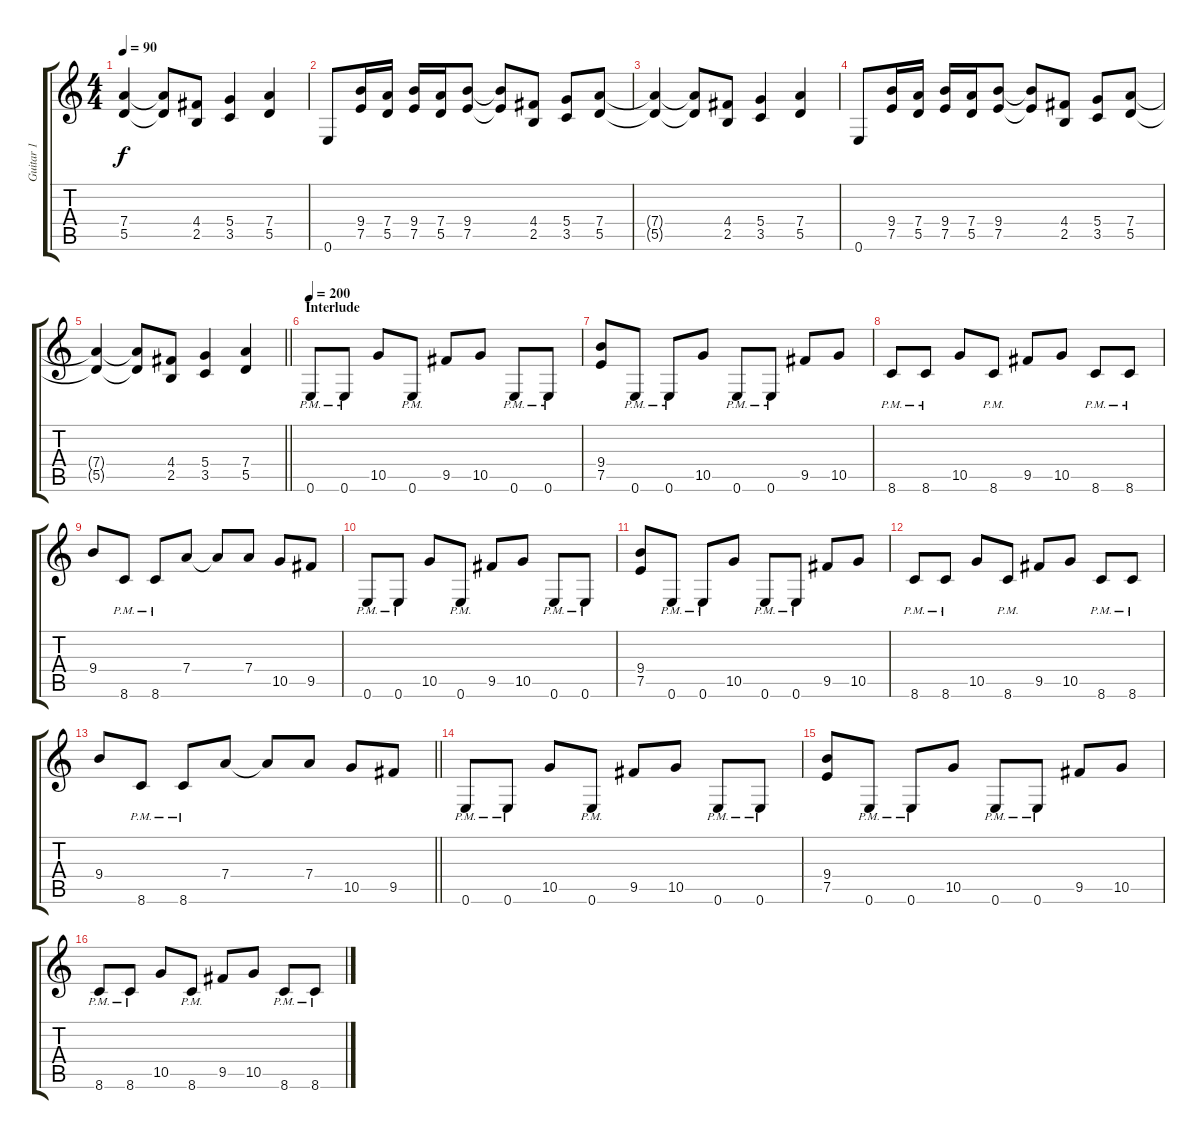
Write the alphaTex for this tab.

\track ("Guitar 1" "Guitar 1") {instrument distortionguitar}
\staff {score tabs}
\tuning (E4 B3 G3 D3 A2 E2) {hide}
\ts (4 4)
\tempo 90
\clef g2
\ks c
(7.4{t} 5.5{t}).4{dy f} (7.4{t} 5.5{t}).8 (4.4 2.5).8 (5.4 3.5).4 (7.4 5.5).4 |
0.6.8 (9.4 7.5).16 (7.4 5.5).16 (9.4 7.5).16 (7.4 5.5).16 (9.4 7.5).8 (9.4{t} 7.5{t}).8 (4.4 2.5).8 (5.4 3.5).8 (7.4 5.5).8 |
(7.4{t} 5.5{t}).4 (7.4{t} 5.5{t}).8 (4.4 2.5).8 (5.4 3.5).4 (7.4 5.5).4 |
0.6.8 (9.4 7.5).16 (7.4 5.5).16 (9.4 7.5).16 (7.4 5.5).16 (9.4 7.5).8 (9.4{t} 7.5{t}).8 (4.4 2.5).8 (5.4 3.5).8 (7.4 5.5).8 |
\barLineRight lightlight
(7.4{t} 5.5{t}).4 (7.4{t} 5.5{t}).8 (4.4 2.5).8 (5.4 3.5).4 (7.4 5.5).4 |
\section ("" "Interlude")
\tempo 200
0.6{pm}.8 0.6{pm}.8 10.5.8 0.6{pm}.8 9.5.8 10.5.8 0.6{pm}.8 0.6{pm}.8 |
(9.4 7.5).8 0.6{pm}.8 0.6{pm}.8 10.5.8 0.6{pm}.8 0.6{pm}.8 9.5.8 10.5.8 |
8.6{pm}.8 8.6{pm}.8 10.5.8 8.6{pm}.8 9.5.8 10.5.8 8.6{pm}.8 8.6{pm}.8 |
9.4.8 8.6{pm}.8 8.6{pm}.8 7.4.8 7.4{t}.8 7.4.8 10.5.8 9.5.8 |
0.6{pm}.8 0.6{pm}.8 10.5.8 0.6{pm}.8 9.5.8 10.5.8 0.6{pm}.8 0.6{pm}.8 |
(9.4 7.5).8 0.6{pm}.8 0.6{pm}.8 10.5.8 0.6{pm}.8 0.6{pm}.8 9.5.8 10.5.8 |
8.6{pm}.8 8.6{pm}.8 10.5.8 8.6{pm}.8 9.5.8 10.5.8 8.6{pm}.8 8.6{pm}.8 |
\barLineRight lightlight
9.4.8 8.6{pm}.8 8.6{pm}.8 7.4.8 7.4{t}.8 7.4.8 10.5.8 9.5.8 |
0.6{pm}.8 0.6{pm}.8 10.5.8 0.6{pm}.8 9.5.8 10.5.8 0.6{pm}.8 0.6{pm}.8 |
(9.4 7.5).8 0.6{pm}.8 0.6{pm}.8 10.5.8 0.6{pm}.8 0.6{pm}.8 9.5.8 10.5.8 |
8.6{pm}.8 8.6{pm}.8 10.5.8 8.6{pm}.8 9.5.8 10.5.8 8.6{pm}.8 8.6{pm}.8
